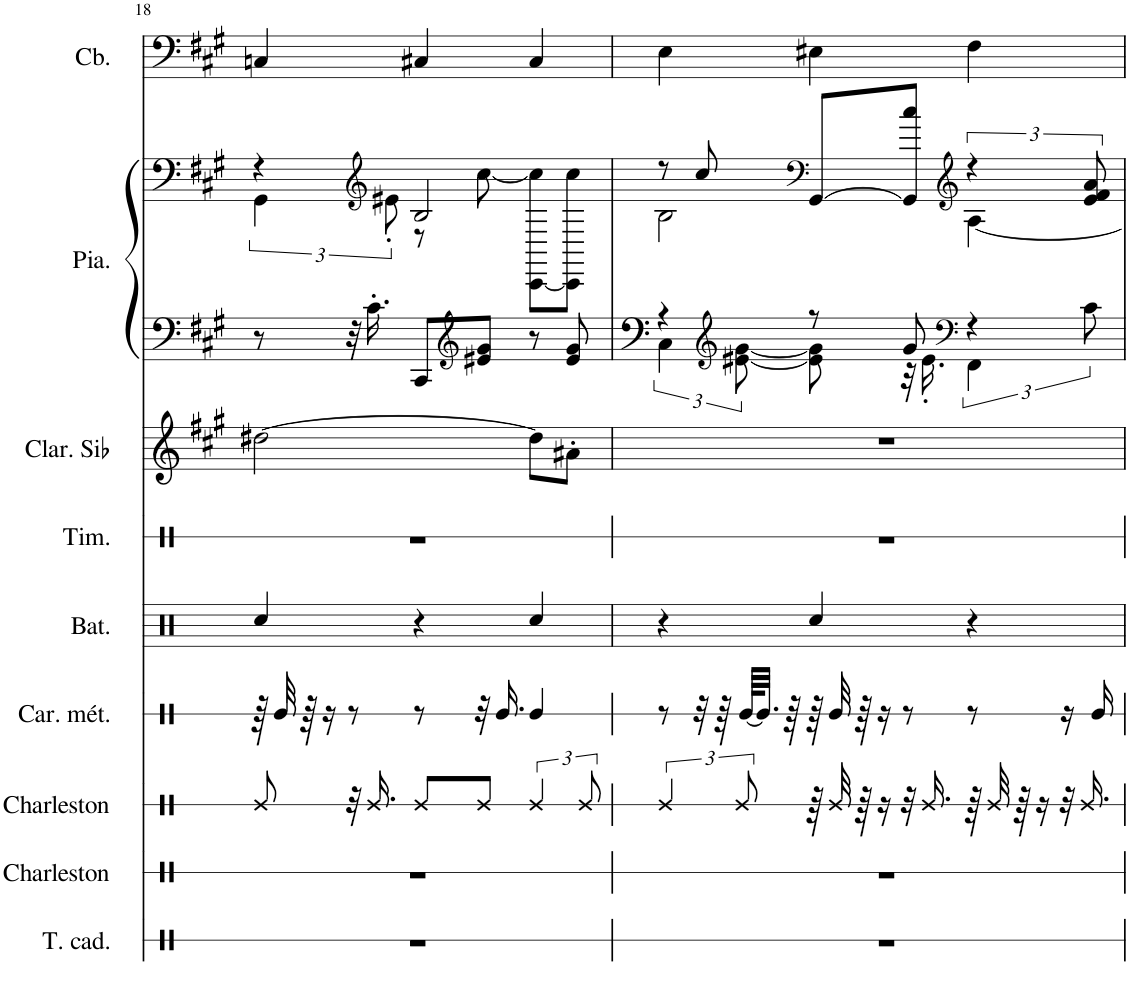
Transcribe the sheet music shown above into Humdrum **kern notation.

**kern	**kern	**kern	**kern	**kern	**kern	**kern	**kern	**kern	**kern
*part9	*part8	*part7	*part6	*part5	*part4	*part3	*part2	*part2	*part1
*staff10	*staff9	*staff8	*staff7	*staff6	*staff5	*staff4	*staff3	*staff2	*staff1
*I"Tambour sur cadre, TOMS	*I"Charleston, OPEN HIHAT	*I"Charleston, CLOSED H.H	*I"Carillon en métal, PERCUSSION	*I"Batterie, SNARE DRUM	*I"Timbre, BASS DRUM	*I"Clarinette en Sib	*I"Piano, A.PIANO 1	*	*I"Contrebasse, ACOU BASS
*I'T. cad.	*I'Charleston	*I'Charleston	*I'Car. mét.	*I'Bat.	*I'Tim.	*I'Clar. Sib	*I'Pia.	*	*I'Cb.
!!LO:PB:g=z
*clefX	*clefX	*clefX	*clefX	*clefX	*clefX	*clefG2	*clefF4	*clefF4	*clefF4
*	*	*	*	*	*	*Trd1c2	*	*	*Trd7c12
*k[]	*k[]	*k[]	*k[]	*k[]	*k[]	*k[f#c#g#]	*k[f#c#g#]	*k[f#c#g#]	*k[f#c#g#]
*M3/4	*M3/4	*M3/4	*M3/4	*M3/4	*M3/4	*M3/4	*M3/4	*M3/4	*M3/4
=18	=18	=18	=18	=18	=18	=18	=18	=18	=18
*	*	*	*	*	*	*	*	*^	*
2.r	2.r	8Re/	64r	4Rcc/	2.r	[2dd#X\	8r	4r	6GG#\	4Cn/
.	.	.	32Re/	.	.	.	.	.	.	.
.	.	.	64r	.	.	.	.	.	.	.
.	.	.	16r	.	.	.	.	.	.	.
.	.	32r	8r	.	.	.	32r	.	.	.
.	.	16.Re/	.	.	.	.	16.c#'\	.	.	.
*	*	*	*	*	*	*	*	*clefG2	*	*
.	.	.	.	.	.	.	.	.	12e#X'\	.
.	.	8Re/L	8r	4r	.	.	8CC#/L	2B/	8r	4C#X/
*	*	*	*	*	*	*	*clefG2	*	*	*
.	.	8Re/J	32r	.	.	.	8e#X/ 8g#/J	.	[8cc#\	.
.	.	.	16.Re/	.	.	.	.	.	.	.
.	.	6Re/	4Re/	4Rcc/	.	8dd#\L]	8r	.	[8CC#\ 8cc#\]L	4C#/
.	.	.	.	.	.	8a#X'\J	8e#/ 8g#/	.	8CC#\] 8cc#\J	.
.	.	12Re/	.	.	.	.	.	.	.	.
=19	=19	=19	=19	=19	=19	=19	=19	=19	=19	=19
*	*	*	*	*	*	*	*^	*	*	*
2.r	2.r	6Re/	8r	4r	2.r	2.r	4r	6C#\	8r	2B\	4E\
.	.	.	32r	.	.	.	.	.	8cc#/	.	.
.	.	.	64r	.	.	.	.	.	.	.	.
*	*	*	*	*	*	*	*clefG2	*	*	*	*
.	.	12Re/	.	.	.	.	.	[12e#X\ [12g#\	.	.	.
.	.	.	[64Re/KLLL	.	.	.	.	.	.	.	.
.	.	.	32.Re/JJJ]	.	.	.	.	.	.	.	.
.	.	.	64r	.	.	.	.	.	.	.	.
*	*	*	*	*	*	*	*	*	*clefF4	*	*
.	.	64r	64r	4Rcc/	.	.	8r	8e#\] 8g#\]	[8GG#/L	.	4E#X\
.	.	32Re/	32Re/	.	.	.	.	.	.	.	.
.	.	64r	64r	.	.	.	.	.	.	.	.
.	.	16r	16r	.	.	.	.	.	.	.	.
.	.	32r	8r	.	.	.	8g#/	32r	8GG#/] 8cc#/J	.	.
.	.	16.Re/	.	.	.	.	.	16.e#'\	.	.	.
*	*	*	*	*	*	*	*clefF4	*	*clefG2	*	*
.	.	64r	8r	4r	.	.	4r	6FF#\	6r	[4A\	4F#\
.	.	32Re/	.	.	.	.	.	.	.	.	.
.	.	64r	.	.	.	.	.	.	.	.	.
.	.	16r	.	.	.	.	.	.	.	.	.
.	.	32r	16r	.	.	.	.	.	.	.	.
.	.	16.Re/	.	.	.	.	.	.	.	.	.
.	.	.	.	.	.	.	.	12c#\	12e/ 12f#/ 12a/	.	.
.	.	.	16Re/	.	.	.	.	.	.	.	.
*	*	*	*	*	*	*	*v	*v	*	*	*
*	*	*	*	*	*	*	*	*v	*v	*
=	=	=	=	=	=	=	=	=	=
*-	*-	*-	*-	*-	*-	*-	*-	*-	*-
